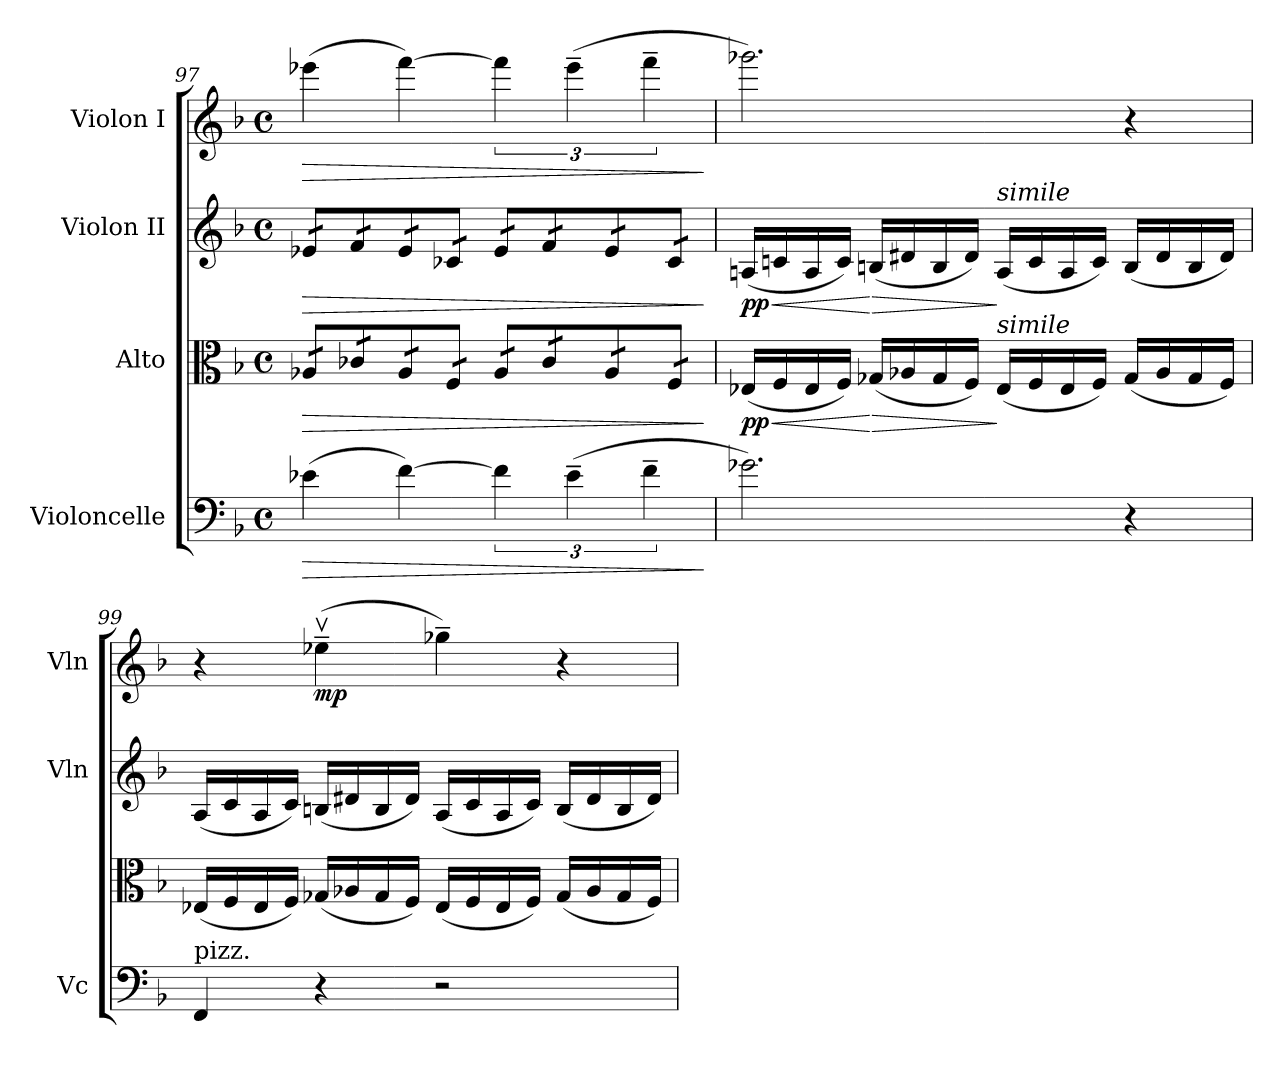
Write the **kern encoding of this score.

**kern	**dynam	**kern	**dynam	**kern	**dynam	**kern	**dynam
*part4	*part4	*part3	*part3	*part2	*part2	*part1	*part1
*staff4	*staff4	*staff3	*staff3	*staff2	*staff2	*staff1	*staff1
*I"Violoncelle	*	*I"Alto	*	*I"Violon II	*	*I"Violon I	*
*I'Vc	*	*	*	*I'Vln	*	*I'Vln	*
*clefF4	*	*clefC3	*	*clefG2	*	*clefG2	*
*k[b-]	*	*k[b-]	*	*k[b-]	*	*k[b-]	*
*M4/4	*	*M4/4	*	*M4/4	*	*M4/4	*
*met(c)	*	*met(c)	*	*met(c)	*	*met(c)	*
=97	=97	=97	=97	=97	=97	=97	=97
!	!LO:HP:b	!	!LO:HP:b	!	!LO:HP:b	!	!LO:HP:b
*	*	*tremolo	*	*	*	*	*
*	*	*	*	*tremolo	*	*	*
(>4e-X\	>	16A-X/LL	>	16e-X/LL	>	(>4eee-X\	>
.	.	16A-X/	.	16e-X/	.	.	.
.	.	16c-X/	.	16f/	.	.	.
.	.	16c-X/	.	16f/	.	.	.
[4f\)	.	16A-/	.	16e-/	.	[4fff\)	.
.	.	16A-/	.	16e-/	.	.	.
.	.	16F/	.	16c-X/	.	.	.
.	.	16F/JJ	.	16c-X/JJ	.	.	.
6f\]	.	16A-/LL	.	16e-/LL	.	6fff\]	.
.	.	16A-/	.	16e-/	.	.	.
.	.	16c-/	.	16f/	.	.	.
(>6e-~\	.	.	.	.	.	(>6eee-~\	.
.	.	16c-/	.	16f/	.	.	.
.	.	16A-/	.	16e-/	.	.	.
.	.	16A-/	.	16e-/	.	.	.
6f~\	.	.	.	.	.	6fff~\	.
.	.	16F/	.	16c-/	.	.	.
.	.	16F/JJ	.	16c-/JJ	.	.	.
*	*	*	*	*Xtremolo	*	*	*
*	*	*Xtremolo	*	*	*	*	*
.	]	.	]	.	]	.	]
!!LO:PB:g=z
=98	=98	=98	=98	=98	=98	=98	=98
!	!	!	!LO:HP:b	!	!LO:HP:b	!	!
!	!	!	!LO:DY:n=1:b	!	!LO:DY:n=1:b	!	!
2.g-X\)	.	(<16E-X/LL	< pp	(<16An/LL	< pp	2.ggg-X\)	.
.	.	16F/	.	16cn/	.	.	.
.	.	16E-/	.	16A/	.	.	.
.	.	16F/JJ)	.	16c/JJ)	.	.	.
!	!	!	!LO:HP:n=1:b	!	!LO:HP:n=1:b	!	!
.	.	(<16G-X/LL	[ >	(<16Bn/LL	[ >	.	.
.	.	16A-X/	.	16d#X/	.	.	.
.	.	16G-/	.	16B/	.	.	.
.	.	16F/JJ)	.	16d#/JJ)	.	.	.
!	!	!	!	!LO:TX:a:i:t=simile	!	!	!
!	!	!LO:TX:a:i:t=simile	!	!	!	!	!
.	.	(<16E-/LL	]	(<16A/LL	]	.	.
.	.	16F/	.	16c/	.	.	.
.	.	16E-/	.	16A/	.	.	.
.	.	16F/JJ)	.	16c/JJ)	.	.	.
4r	.	(<16G-/LL	.	(<16B/LL	.	4r	.
.	.	16A-/	.	16d#/	.	.	.
.	.	16G-/	.	16B/	.	.	.
.	.	16F/JJ)	.	16d#/JJ)	.	.	.
=99	=99	=99	=99	=99	=99	=99	=99
!LO:TX:a:t=pizz.	!	!	!	!	!	!	!
4FF/	.	(<16E-X/LL	.	(<16A/LL	.	4r	.
.	.	16F/	.	16c/	.	.	.
.	.	16E-/	.	16A/	.	.	.
.	.	16F/JJ)	.	16c/JJ)	.	.	.
!	!	!	!	!	!	!	!LO:DY:b
4r	.	(<16G-X/LL	.	(<16Bn/LL	.	(>4ee-Xv~\	mp
.	.	16A-X/	.	16d#X/	.	.	.
.	.	16G-/	.	16B/	.	.	.
.	.	16F/JJ)	.	16d#/JJ)	.	.	.
2r	.	(<16E-/LL	.	(<16A/LL	.	4gg-X~\)	.
.	.	16F/	.	16c/	.	.	.
.	.	16E-/	.	16A/	.	.	.
.	.	16F/JJ)	.	16c/JJ)	.	.	.
.	.	(<16G-/LL	.	(<16B/LL	.	4r	.
.	.	16A-/	.	16d#/	.	.	.
.	.	16G-/	.	16B/	.	.	.
.	.	16F/JJ)	.	16d#/JJ)	.	.	.
=	=	=	=	=	=	=	=
*-	*-	*-	*-	*-	*-	*-	*-
